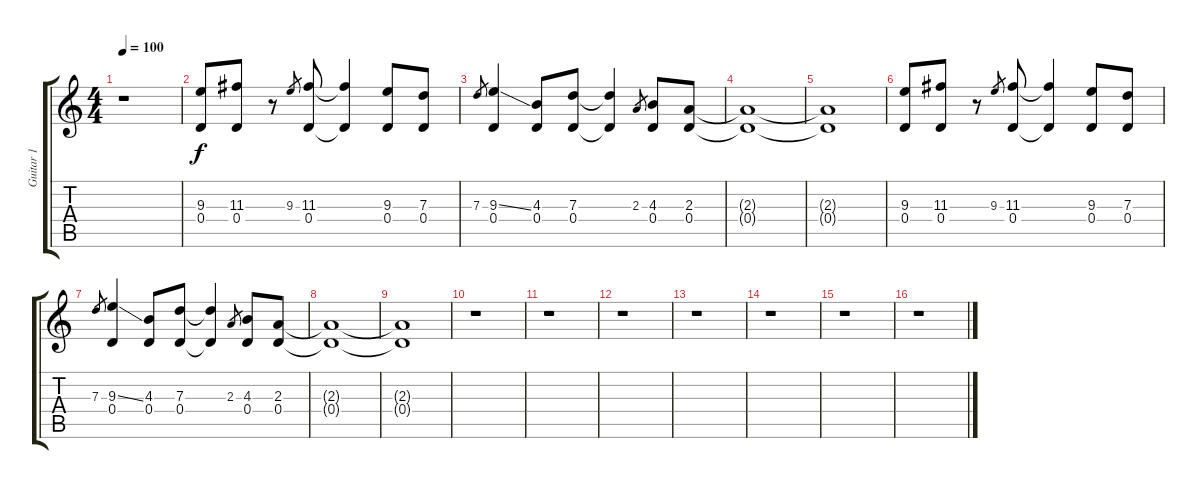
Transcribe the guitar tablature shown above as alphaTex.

\track ("Guitar 1" "Guitar 1") {instrument overdrivenguitar}
\staff {score tabs}
\tuning (E4 B3 G3 D3 A2 E2) {hide}
\ts (4 4)
\tempo 100
\clef g2
\ks c
r.1{dy f instrument overdrivenguitar} |
(9.3 0.4).8 (11.3 0.4).8 r.8 9.3.8{gr} (11.3 0.4).8 (11.3{t} 0.4{t}).4 (9.3 0.4).8 (7.3 0.4).8 |
7.3.8{gr} (9.3{ss} 0.4).4 (4.3 0.4).8 (7.3 0.4).8 (7.3{t} 0.4{t}).4 2.3.8{gr} (4.3 0.4).8 (2.3 0.4).8 |
(2.3{t} 0.4{t}).1 |
(2.3{t} 0.4{t}).1 |
(9.3 0.4).8 (11.3 0.4).8 r.8 9.3.8{gr} (11.3 0.4).8 (11.3{t} 0.4{t}).4 (9.3 0.4).8 (7.3 0.4).8 |
7.3.8{gr} (9.3{ss} 0.4).4 (4.3 0.4).8 (7.3 0.4).8 (7.3{t} 0.4{t}).4 2.3.8{gr} (4.3 0.4).8 (2.3 0.4).8 |
(2.3{t} 0.4{t}).1 |
(2.3{t} 0.4{t}).1 |
r.1 |
r.1 |
r.1 |
r.1 |
r.1 |
r.1 |
r.1
